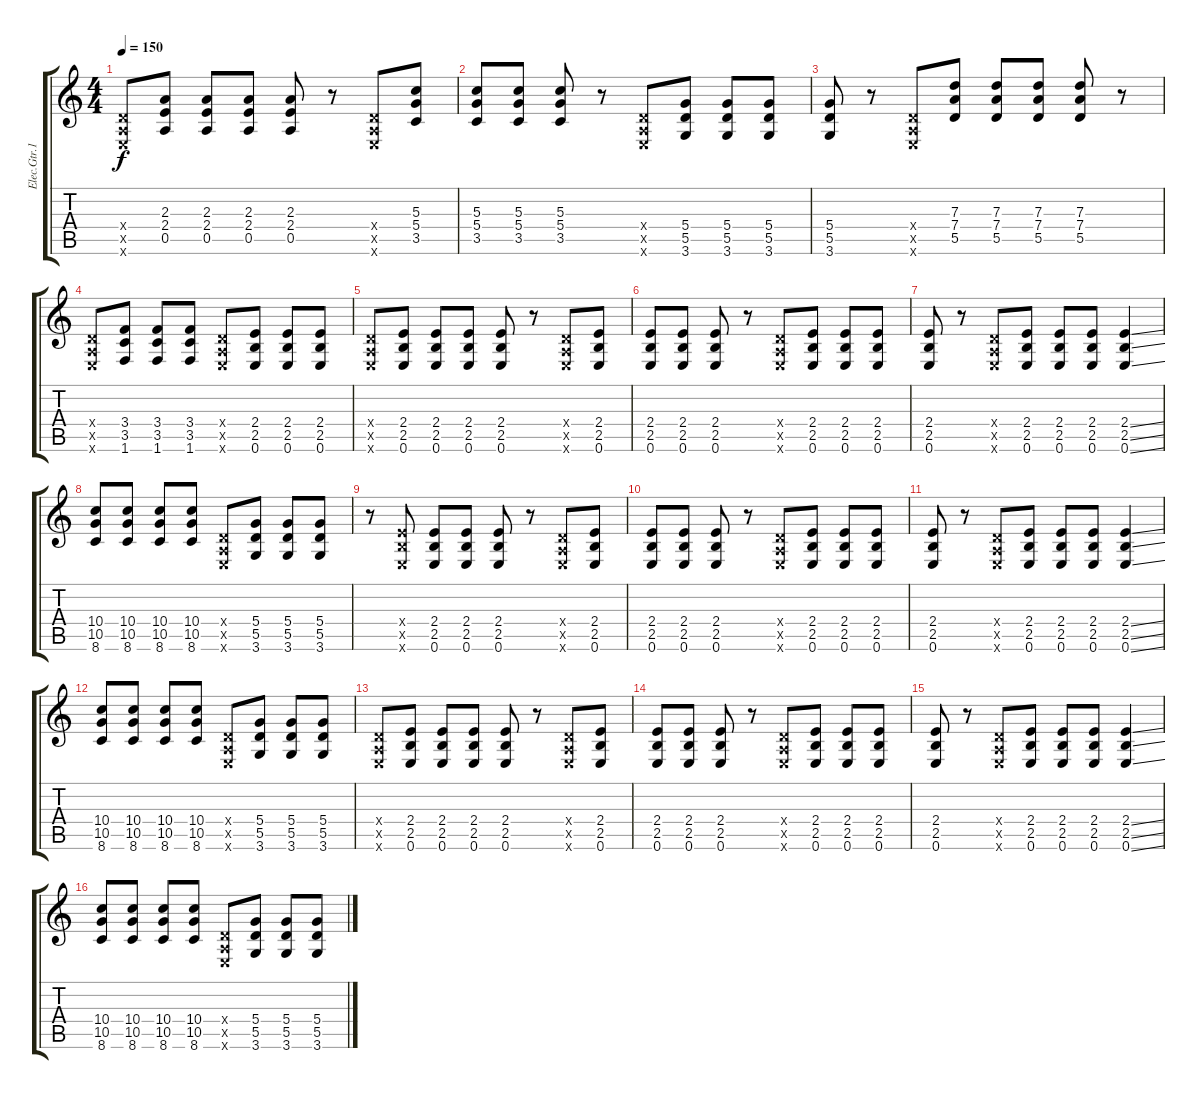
\track ("Elec.Gtr.1." "Elec.Gtr.1") {instrument overdrivenguitar}
\staff {score tabs}
\tuning (E4 B3 G3 D3 A2 E2) {hide}
\ts (4 4)
\tempo 150
\clef g2
\ks c
(0.4{x} 0.5{x} 0.6{x}).8{dy f} (2.3 2.4 0.5).8 (2.3 2.4 0.5).8 (2.3 2.4 0.5).8 (2.3 2.4 0.5).8 r.8 (0.4{x} 0.5{x} 0.6{x}).8 (5.3 5.4 3.5).8 |
(5.3 5.4 3.5).8 (5.3 5.4 3.5).8 (5.3 5.4 3.5).8 r.8 (0.4{x} 0.5{x} 0.6{x}).8 (5.4 5.5 3.6).8 (5.4 5.5 3.6).8 (5.4 5.5 3.6).8 |
(5.4 5.5 3.6).8 r.8 (0.4{x} 0.5{x} 0.6{x}).8 (7.3 7.4 5.5).8 (7.3 7.4 5.5).8 (7.3 7.4 5.5).8 (7.3 7.4 5.5).8 r.8 |
(0.4{x} 0.5{x} 0.6{x}).8 (3.4 3.5 1.6).8 (3.4 3.5 1.6).8 (3.4 3.5 1.6).8 (0.4{x} 0.5{x} 0.6{x}).8 (2.4 2.5 0.6).8 (2.4 2.5 0.6).8 (2.4 2.5 0.6).8 |
(0.4{x} 0.5{x} 0.6{x}).8 (2.4 2.5 0.6).8 (2.4 2.5 0.6).8 (2.4 2.5 0.6).8 (2.4 2.5 0.6).8 r.8 (0.4{x} 0.5{x} 0.6{x}).8 (2.4 2.5 0.6).8 |
(2.4 2.5 0.6).8 (2.4 2.5 0.6).8 (2.4 2.5 0.6).8 r.8 (0.4{x} 0.5{x} 0.6{x}).8 (2.4 2.5 0.6).8 (2.4 2.5 0.6).8 (2.4 2.5 0.6).8 |
(2.4 2.5 0.6).8 r.8 (0.4{x} 0.5{x} 0.6{x}).8 (2.4 2.5 0.6).8 (2.4 2.5 0.6).8 (2.4 2.5 0.6).8 (2.4{ss} 2.5{ss} 0.6{ss}).4 |
(10.4 10.5 8.6).8 (10.4 10.5 8.6).8 (10.4 10.5 8.6).8 (10.4 10.5 8.6).8 (0.4{x} 0.5{x} 0.6{x}).8 (5.4 5.5 3.6).8 (5.4 5.5 3.6).8 (5.4 5.5 3.6).8 |
r.8 (2.4{x} 2.5{x} 0.6{x}).8 (2.4 2.5 0.6).8 (2.4 2.5 0.6).8 (2.4 2.5 0.6).8 r.8 (0.4{x} 0.5{x} 0.6{x}).8 (2.4 2.5 0.6).8 |
(2.4 2.5 0.6).8 (2.4 2.5 0.6).8 (2.4 2.5 0.6).8 r.8 (0.4{x} 0.5{x} 0.6{x}).8 (2.4 2.5 0.6).8 (2.4 2.5 0.6).8 (2.4 2.5 0.6).8 |
(2.4 2.5 0.6).8 r.8 (0.4{x} 0.5{x} 0.6{x}).8 (2.4 2.5 0.6).8 (2.4 2.5 0.6).8 (2.4 2.5 0.6).8 (2.4{ss} 2.5{ss} 0.6{ss}).4 |
(10.4 10.5 8.6).8 (10.4 10.5 8.6).8 (10.4 10.5 8.6).8 (10.4 10.5 8.6).8 (0.4{x} 0.5{x} 0.6{x}).8 (5.4 5.5 3.6).8 (5.4 5.5 3.6).8 (5.4 5.5 3.6).8 |
(0.4{x} 0.5{x} 0.6{x}).8 (2.4 2.5 0.6).8 (2.4 2.5 0.6).8 (2.4 2.5 0.6).8 (2.4 2.5 0.6).8 r.8 (0.4{x} 0.5{x} 0.6{x}).8 (2.4 2.5 0.6).8 |
(2.4 2.5 0.6).8 (2.4 2.5 0.6).8 (2.4 2.5 0.6).8 r.8 (0.4{x} 0.5{x} 0.6{x}).8 (2.4 2.5 0.6).8 (2.4 2.5 0.6).8 (2.4 2.5 0.6).8 |
(2.4 2.5 0.6).8 r.8 (0.4{x} 0.5{x} 0.6{x}).8 (2.4 2.5 0.6).8 (2.4 2.5 0.6).8 (2.4 2.5 0.6).8 (2.4{ss} 2.5{ss} 0.6{ss}).4 |
(10.4 10.5 8.6).8 (10.4 10.5 8.6).8 (10.4 10.5 8.6).8 (10.4 10.5 8.6).8 (0.4{x} 0.5{x} 0.6{x}).8 (5.4 5.5 3.6).8 (5.4 5.5 3.6).8 (5.4 5.5 3.6).8
